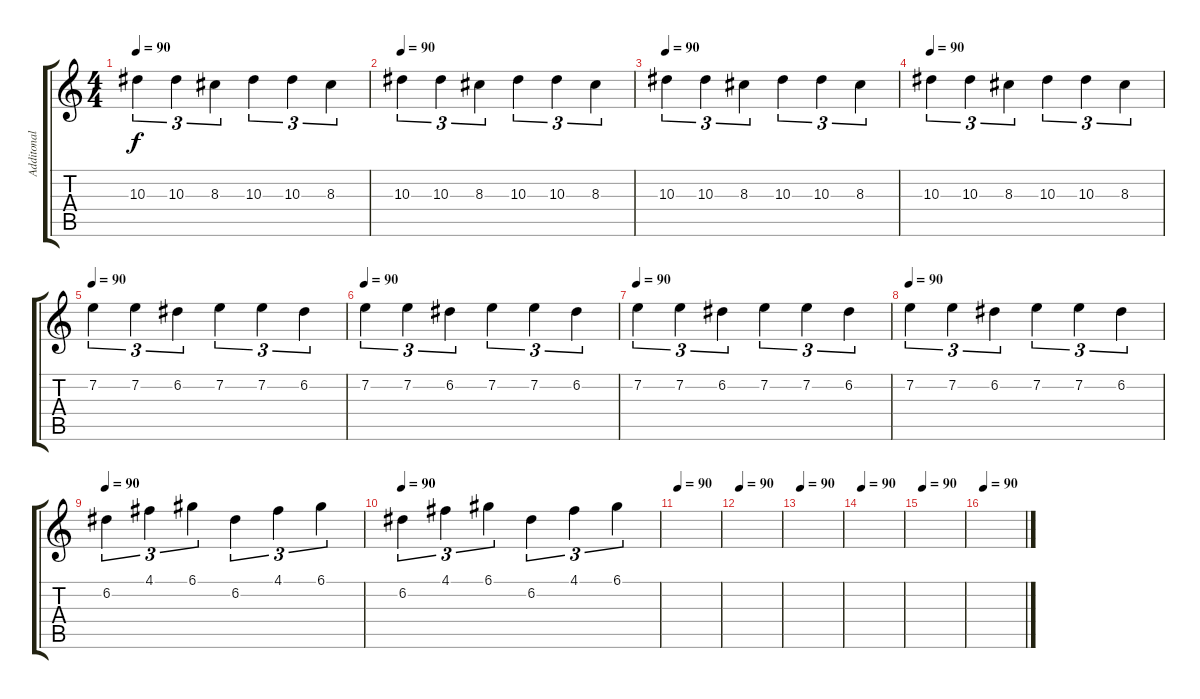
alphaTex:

\track ("Additonal" "Additonal") {instrument acousticguitarsteel}
\staff {score tabs}
\tuning (D4 A3 F3 C3 G2 D2) {hide}
\ts (4 4)
\tempo 90
\clef g2
\ks c
10.3.4{tu (3 2) dy f} 10.3.4{tu (3 2)} 8.3.4{tu (3 2)} 10.3.4{tu (3 2)} 10.3.4{tu (3 2)} 8.3.4{tu (3 2)} |
\tempo 90
10.3.4{tu (3 2)} 10.3.4{tu (3 2)} 8.3.4{tu (3 2)} 10.3.4{tu (3 2)} 10.3.4{tu (3 2)} 8.3.4{tu (3 2)} |
\tempo 90
10.3.4{tu (3 2)} 10.3.4{tu (3 2)} 8.3.4{tu (3 2)} 10.3.4{tu (3 2)} 10.3.4{tu (3 2)} 8.3.4{tu (3 2)} |
\tempo 90
10.3.4{tu (3 2)} 10.3.4{tu (3 2)} 8.3.4{tu (3 2)} 10.3.4{tu (3 2)} 10.3.4{tu (3 2)} 8.3.4{tu (3 2)} |
\tempo 90
7.2.4{tu (3 2)} 7.2.4{tu (3 2)} 6.2.4{tu (3 2)} 7.2.4{tu (3 2)} 7.2.4{tu (3 2)} 6.2.4{tu (3 2)} |
\tempo 90
7.2.4{tu (3 2)} 7.2.4{tu (3 2)} 6.2.4{tu (3 2)} 7.2.4{tu (3 2)} 7.2.4{tu (3 2)} 6.2.4{tu (3 2)} |
\tempo 90
7.2.4{tu (3 2)} 7.2.4{tu (3 2)} 6.2.4{tu (3 2)} 7.2.4{tu (3 2)} 7.2.4{tu (3 2)} 6.2.4{tu (3 2)} |
\tempo 90
7.2.4{tu (3 2)} 7.2.4{tu (3 2)} 6.2.4{tu (3 2)} 7.2.4{tu (3 2)} 7.2.4{tu (3 2)} 6.2.4{tu (3 2)} |
\tempo 90
6.2.4{tu (3 2)} 4.1.4{tu (3 2)} 6.1.4{tu (3 2)} 6.2.4{tu (3 2)} 4.1.4{tu (3 2)} 6.1.4{tu (3 2)} |
\tempo 90
6.2.4{tu (3 2)} 4.1.4{tu (3 2)} 6.1.4{tu (3 2)} 6.2.4{tu (3 2)} 4.1.4{tu (3 2)} 6.1.4{tu (3 2)} |
\tempo 90
|
\tempo 90
|
\tempo 90
|
\tempo 90
|
\tempo 90
|
\tempo 90
